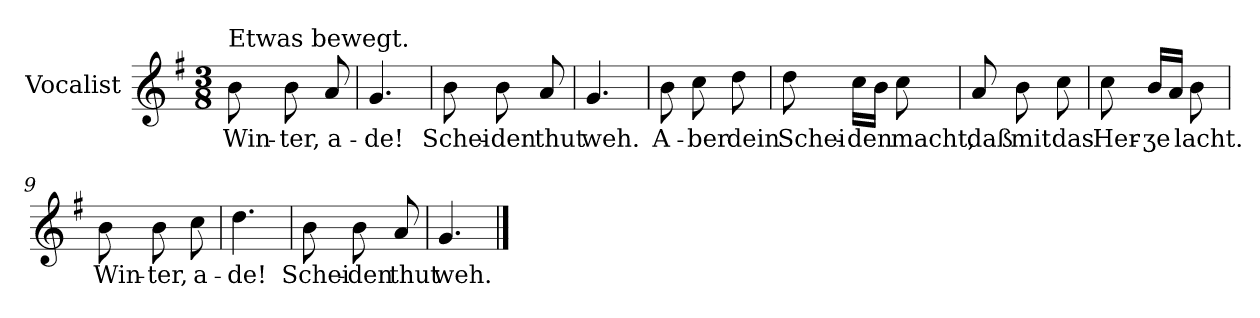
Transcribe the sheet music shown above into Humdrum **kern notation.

**kern	**text
*part1	*part1
*staff1	*staff1
*I"Vocalist	*
*clefG2	*
*k[f#]	*
*G:	*
*M3/8	*
=1	=1
!LO:TX:a:t=Etwas bewegt.	!
8b	Win-
8b	-ter,
8a	a-
=2	=2
4.g	-de!
=3	=3
8b	Schei-
8b	-den
8a	thut
=4	=4
4.g	weh.
=5	=5
8b	A-
8cc	-ber
8dd	dein
=6	=6
8dd	Schei-
16ccLL	-den
16bJJ	.
8cc	macht,
=7	=7
8a	daß
8b	mit
8cc	das
=8	=8
8cc	Her-
16b/LL	-ʒe
16aJJ	.
8b	lacht.
=9	=9
8b	Win-
8b	-ter,
8cc	a-
=10	=10
4.dd	-de!
=11	=11
8b	Schei-
8b	-den
8a	thut
=12	=12
4.g	weh.
==	==
*-	*-
